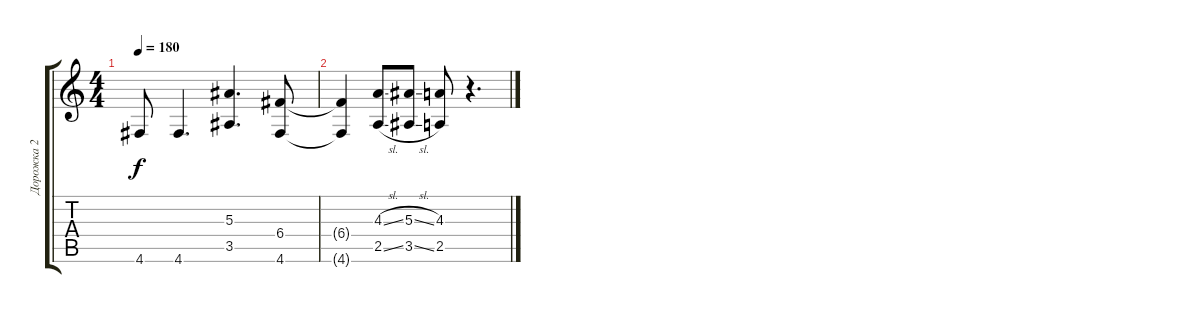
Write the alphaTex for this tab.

\track ("Дорожка 2" "Дорожка 2") {instrument distortionguitar}
\staff {score tabs}
\tuning (D4 A3 F3 C3 G2 D2) {hide}
\ts (4 4)
\tempo 180
\clef g2
\ks c
4.6.8{dy f} 4.6.4{d} (5.3 3.5).4{d} (6.4 4.6).8 |
(6.4{t} 4.6{t}).4 (4.3{sl} 2.5{sl}).8 (5.3{sl} 3.5{sl}).8 (4.3 2.5).8 r.4{d}
